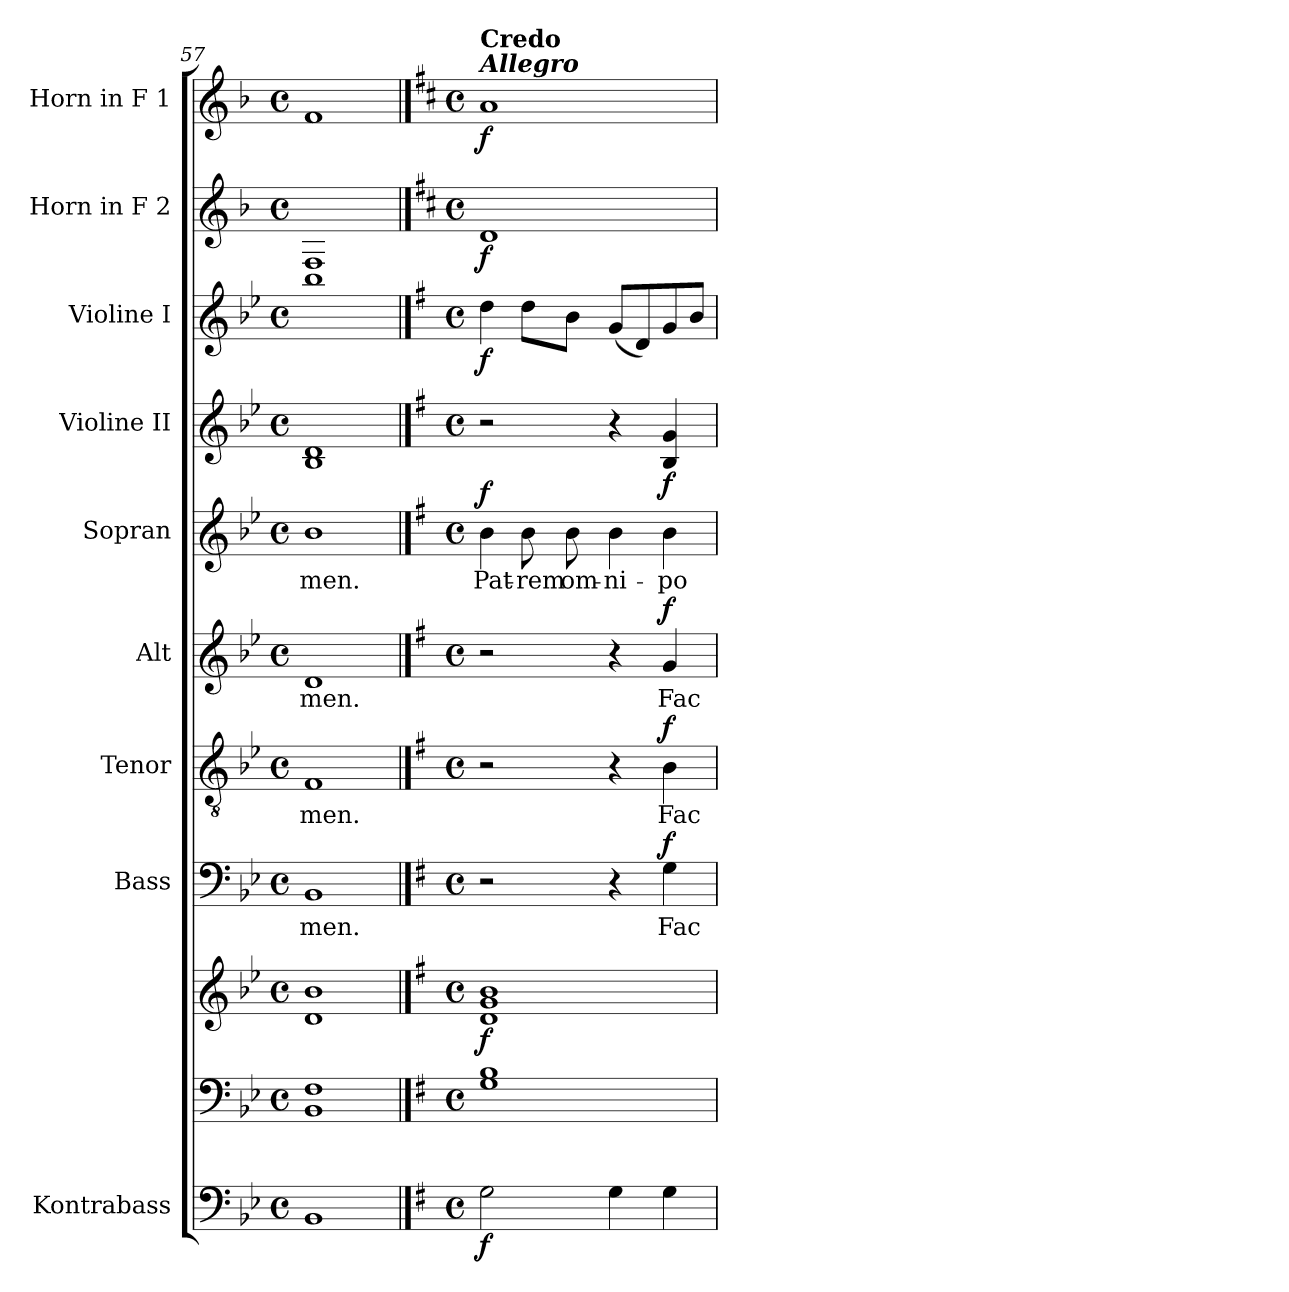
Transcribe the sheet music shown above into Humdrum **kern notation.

**kern	**dynam	**kern	**kern	**dynam	**kern	**text	**dynam	**kern	**text	**dynam	**kern	**text	**dynam	**kern	**text	**dynam	**kern	**dynam	**kern	**dynam	**kern	**dynam	**kern	**dynam
*part10	*part10	*part9	*part9	*part9	*part8	*part8	*part8	*part7	*part7	*part7	*part6	*part6	*part6	*part5	*part5	*part5	*part4	*part4	*part3	*part3	*part2	*part2	*part1	*part1
*staff11	*staff11	*staff10	*staff9	*staff9/10	*staff8	*staff8	*staff8	*staff7	*staff7	*staff7	*staff6	*staff6	*staff6	*staff5	*staff5	*staff5	*staff4	*staff4	*staff3	*staff3	*staff2	*staff2	*staff1	*staff1
*I"Kontrabass	*	*	*	*	*I"Bass	*	*	*I"Tenor	*	*	*I"Alt	*	*	*I"Sopran	*	*	*I"Violine II	*	*I"Violine I	*	*I"Horn in F 2	*	*I"Horn in F 1	*
*I'Kb.	*	*	*	*	*I'B.	*	*	*I'T.	*	*	*I'A.	*	*	*I'S.	*	*	*I'Vl. II	*	*I'Vl. I	*	*	*	*	*
*clefF4	*	*clefF4	*clefG2	*	*clefF4	*	*	*clefGv2	*	*	*clefG2	*	*	*clefG2	*	*	*clefG2	*	*clefG2	*	*clefG2	*	*clefG2	*
*ITrd7c12	*	*	*	*	*	*	*	*	*	*	*	*	*	*	*	*	*	*	*	*	*ITrd4c7	*	*ITrd4c7	*
*k[b-e-]	*	*k[b-e-]	*k[b-e-]	*	*k[b-e-]	*	*	*k[b-e-]	*	*	*k[b-e-]	*	*	*k[b-e-]	*	*	*k[b-e-]	*	*k[b-e-]	*	*k[b-e-]	*	*k[b-e-]	*
*B-:	*	*B-:	*B-:	*	*B-:	*	*	*B-:	*	*	*B-:	*	*	*B-:	*	*	*B-:	*	*B-:	*	*B-:	*	*B-:	*
*M4/4	*	*M4/4	*M4/4	*	*M4/4	*	*	*M4/4	*	*	*M4/4	*	*	*M4/4	*	*	*M4/4	*	*M4/4	*	*M4/4	*	*M4/4	*
*met(c)	*	*met(c)	*met(c)	*	*met(c)	*	*	*met(c)	*	*	*met(c)	*	*	*met(c)	*	*	*met(c)	*	*met(c)	*	*met(c)	*	*met(c)	*
=57	=57	=57	=57	=57	=57	=57	=57	=57	=57	=57	=57	=57	=57	=57	=57	=57	=57	=57	=57	=57	=57	=57	=57	=57
*	*	*^	*^	*	*	*	*	*	*	*	*	*	*	*	*	*	*	*	*	*	*	*	*	*
!	!	!	!	!	!	!	!	!LO:LY:b	!	!	!LO:LY:b	!	!	!LO:LY:b	!	!	!LO:LY:b	!	!	!	!	!	!	!	!	!
1BBB-	.	1F	1BB-	1b-	1d	.	1BB-	-men.	.	1F	-men.	.	1d	-men.	.	1b-	-men.	.	1B- 1d	.	1bb-	.	1BB-	.	1B-	.
*	*	*v	*v	*	*	*	*	*	*	*	*	*	*	*	*	*	*	*	*	*	*	*	*	*	*	*
!!LO:PB:g=z
==58	==58	==58	==58	==58	==58	==58	==58	==58	==58	==58	==58	==58	==58	==58	==58	==58	==58	==58	==58	==58	==58	==58	==58	==58	==58
*k[f#]	*	*k[f#]	*k[f#]	*	*	*k[f#]	*	*	*k[f#]	*	*	*k[f#]	*	*	*k[f#]	*	*	*k[f#]	*	*k[f#]	*	*k[f#]	*	*k[f#]	*
*G:	*	*G:	*G:	*	*	*G:	*	*	*G:	*	*	*G:	*	*	*G:	*	*	*G:	*	*G:	*	*G:	*	*G:	*
*M4/4	*	*M4/4	*M4/4	*	*	*M4/4	*	*	*M4/4	*	*	*M4/4	*	*	*M4/4	*	*	*M4/4	*	*M4/4	*	*M4/4	*	*M4/4	*
*met(c)	*	*met(c)	*met(c)	*	*	*met(c)	*	*	*met(c)	*	*	*met(c)	*	*	*met(c)	*	*	*met(c)	*	*met(c)	*	*met(c)	*	*met(c)	*
*	*	*^	*	*	*	*	*	*	*	*	*	*	*	*	*	*	*	*	*	*	*	*	*	*	*
!	!	!	!	!	!	!	!	!	!	!	!	!	!	!	!	!	!	!	!	!	!	!	!	!	!LO:TX:a:Bi:t=Allegro	!
!	!	!	!	!	!	!	!	!	!	!	!	!	!	!	!	!	!	!	!	!	!	!	!	!	!LO:TX:a:B:t=Credo	!
!	!LO:DY:b	!	!	!	!	!LO:DY:b	!	!	!	!	!	!	!	!	!	!	!LO:LY:b	!LO:DY:a	!	!	!	!LO:DY:b	!	!LO:DY:b	!	!LO:DY:b
*	*	*v	*v	*	*	*	*	*	*	*	*	*	*	*	*	*	*	*	*	*	*	*	*	*	*	*
2GG\	f	1G 1B	1g 1b	1d	f	2r	.	.	2r	.	.	2r	.	.	4b\	Pat-	f	2r	.	4dd\	f	1G	f	1d	f
!	!	!	!	!	!	!	!	!	!	!	!	!	!	!	!	!LO:LY:b	!	!	!	!	!	!	!	!	!
.	.	.	.	.	.	.	.	.	.	.	.	.	.	.	8b\	-rem	.	.	.	8dd\L	.	.	.	.	.
!	!	!	!	!	!	!	!	!	!	!	!	!	!	!	!	!LO:LY:b	!	!	!	!	!	!	!	!	!
.	.	.	.	.	.	.	.	.	.	.	.	.	.	.	8b\	om-	.	.	.	8b\J	.	.	.	.	.
!	!	!	!	!	!	!	!	!	!	!	!	!	!	!	!	!LO:LY:b	!	!	!	!	!	!	!	!	!
4GG\	.	.	.	.	.	4r	.	.	4r	.	.	4r	.	.	4b\	-ni-	.	4r	.	(<8g/L	.	.	.	.	.
.	.	.	.	.	.	.	.	.	.	.	.	.	.	.	.	.	.	.	.	8d/)	.	.	.	.	.
!	!	!	!	!	!	!	!LO:LY:b	!LO:DY:a	!	!LO:LY:b	!LO:DY:a	!	!LO:LY:b	!LO:DY:a	!	!LO:LY:b	!	!	!LO:DY:b	!	!	!	!	!	!
4GG\	.	.	.	.	.	4G\	Fac-	f	4B\	Fac-	f	4g/	Fac-	f	4b\	-po-	.	4B/ 4g/	f	8g/	.	.	.	.	.
.	.	.	.	.	.	.	.	.	.	.	.	.	.	.	.	.	.	.	.	8b/J	.	.	.	.	.
*	*	*	*v	*v	*	*	*	*	*	*	*	*	*	*	*	*	*	*	*	*	*	*	*	*	*
=	=	=	=	=	=	=	=	=	=	=	=	=	=	=	=	=	=	=	=	=	=	=	=	=
*-	*-	*-	*-	*-	*-	*-	*-	*-	*-	*-	*-	*-	*-	*-	*-	*-	*-	*-	*-	*-	*-	*-	*-	*-
